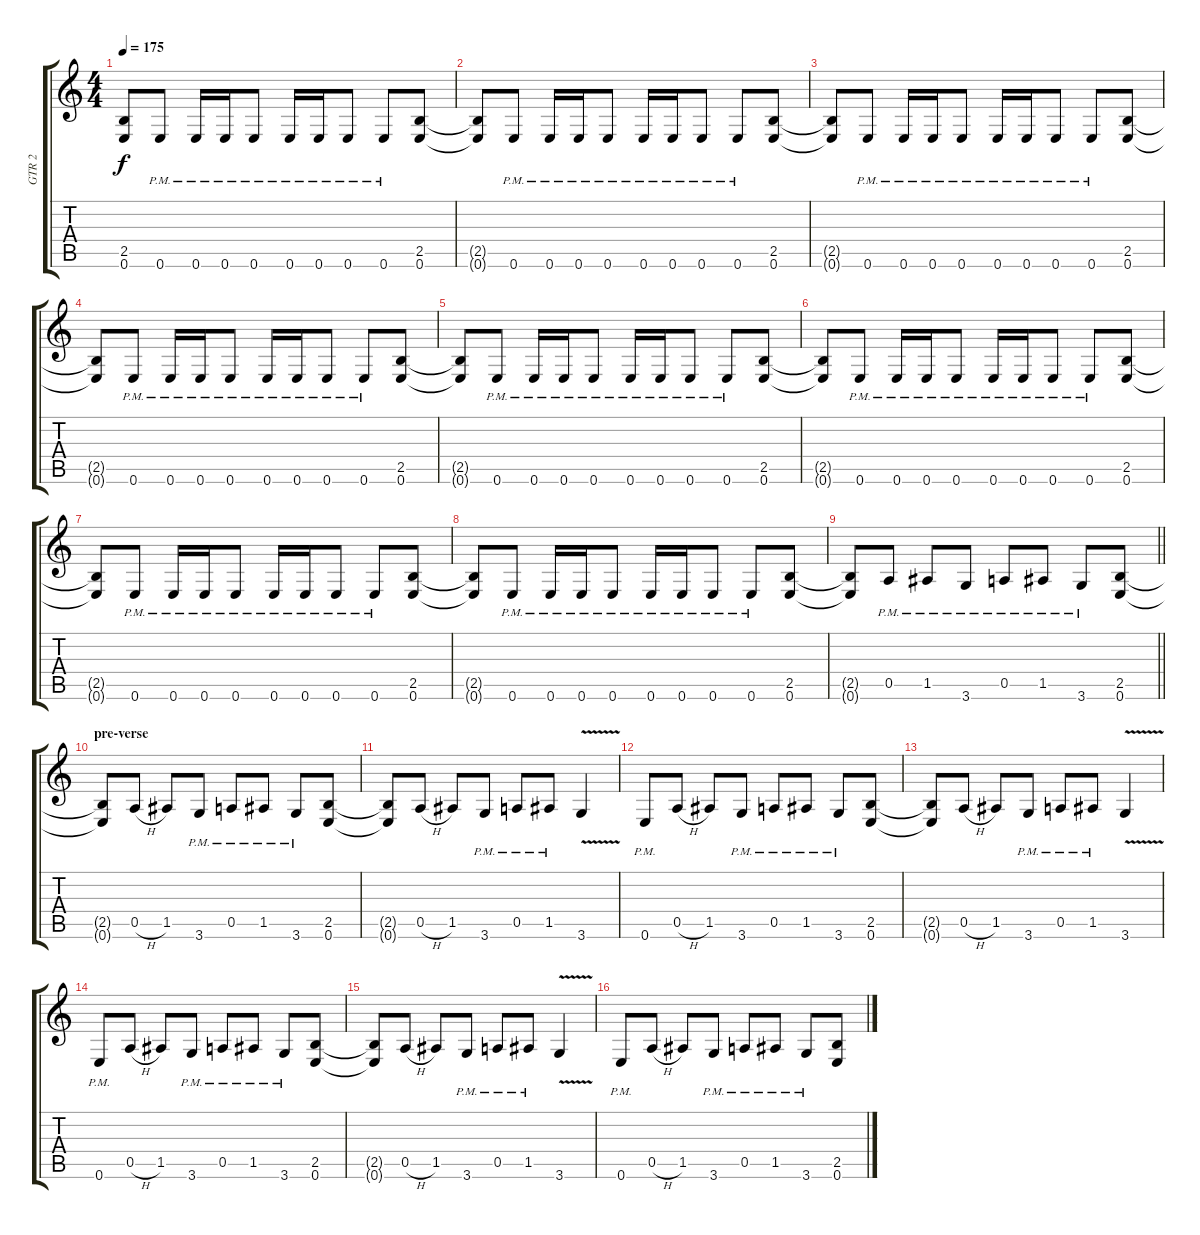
\track ("GTR 2" "GTR 2") {instrument distortionguitar}
\staff {score tabs}
\tuning (E4 B3 G3 D3 A2 E2) {hide}
\ts (4 4)
\tempo 175
\clef g2
\ks c
(2.5{t} 0.6{t}).8{dy f} 0.6{pm}.8 0.6{pm}.16 0.6{pm}.16 0.6{pm}.8 0.6{pm}.16 0.6{pm}.16 0.6{pm}.8 0.6{pm}.8 (2.5 0.6).8 |
(2.5{t} 0.6{t}).8 0.6{pm}.8 0.6{pm}.16 0.6{pm}.16 0.6{pm}.8 0.6{pm}.16 0.6{pm}.16 0.6{pm}.8 0.6{pm}.8 (2.5 0.6).8 |
(2.5{t} 0.6{t}).8 0.6{pm}.8 0.6{pm}.16 0.6{pm}.16 0.6{pm}.8 0.6{pm}.16 0.6{pm}.16 0.6{pm}.8 0.6{pm}.8 (2.5 0.6).8 |
(2.5{t} 0.6{t}).8 0.6{pm}.8 0.6{pm}.16 0.6{pm}.16 0.6{pm}.8 0.6{pm}.16 0.6{pm}.16 0.6{pm}.8 0.6{pm}.8 (2.5 0.6).8 |
(2.5{t} 0.6{t}).8 0.6{pm}.8 0.6{pm}.16 0.6{pm}.16 0.6{pm}.8 0.6{pm}.16 0.6{pm}.16 0.6{pm}.8 0.6{pm}.8 (2.5 0.6).8 |
(2.5{t} 0.6{t}).8 0.6{pm}.8 0.6{pm}.16 0.6{pm}.16 0.6{pm}.8 0.6{pm}.16 0.6{pm}.16 0.6{pm}.8 0.6{pm}.8 (2.5 0.6).8 |
(2.5{t} 0.6{t}).8 0.6{pm}.8 0.6{pm}.16 0.6{pm}.16 0.6{pm}.8 0.6{pm}.16 0.6{pm}.16 0.6{pm}.8 0.6{pm}.8 (2.5 0.6).8 |
(2.5{t} 0.6{t}).8 0.6{pm}.8 0.6{pm}.16 0.6{pm}.16 0.6{pm}.8 0.6{pm}.16 0.6{pm}.16 0.6{pm}.8 0.6{pm}.8 (2.5 0.6).8 |
\barLineRight lightlight
(2.5{t} 0.6{t}).8 0.5{pm}.8 1.5{pm}.8 3.6{pm}.8 0.5{pm}.8 1.5{pm}.8 3.6{pm}.8 (2.5 0.6).8 |
\section ("" "pre-verse")
(2.5{t} 0.6{t}).8 0.5{h}.8 1.5.8 3.6{pm}.8 0.5{pm}.8 1.5{pm}.8 3.6{pm}.8 (2.5 0.6).8 |
(2.5{t} 0.6{t}).8 0.5{h}.8 1.5.8 3.6{pm}.8 0.5{pm}.8 1.5{pm}.8 3.6{v}.4 |
0.6{pm}.8 0.5{h}.8 1.5.8 3.6{pm}.8 0.5{pm}.8 1.5{pm}.8 3.6{pm}.8 (2.5 0.6).8 |
(2.5{t} 0.6{t}).8 0.5{h}.8 1.5.8 3.6{pm}.8 0.5{pm}.8 1.5{pm}.8 3.6{v}.4 |
0.6{pm}.8 0.5{h}.8 1.5.8 3.6{pm}.8 0.5{pm}.8 1.5{pm}.8 3.6{pm}.8 (2.5 0.6).8 |
(2.5{t} 0.6{t}).8 0.5{h}.8 1.5.8 3.6{pm}.8 0.5{pm}.8 1.5{pm}.8 3.6{v}.4 |
0.6{pm}.8 0.5{h}.8 1.5.8 3.6{pm}.8 0.5{pm}.8 1.5{pm}.8 3.6{pm}.8 (2.5 0.6).8
